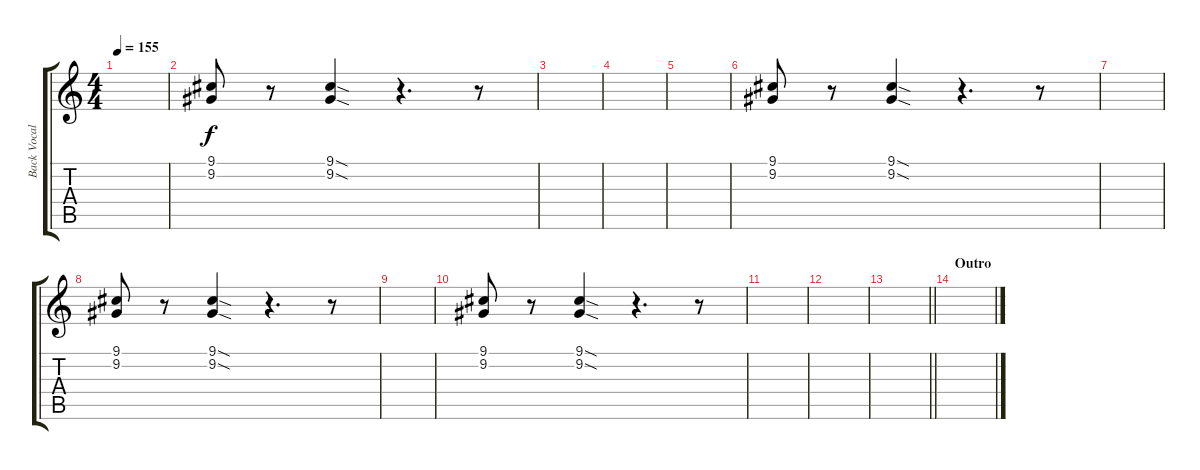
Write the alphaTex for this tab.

\track ("Back Vocals" "Back Vocal") {instrument sopranosax}
\staff {score tabs}
\tuning (E4 B3 G3 D3 A2 E2) {hide}
\ts (4 4)
\tempo 155
\clef g2
\ks c
|
(9.1 9.2).8 r.8 (9.1{sod} 9.2{sod}).4 r.4{d} r.8 |
|
|
|
(9.1 9.2).8 r.8 (9.1{sod} 9.2{sod}).4 r.4{d} r.8 |
|
(9.1 9.2).8 r.8 (9.1{sod} 9.2{sod}).4 r.4{d} r.8 |
|
(9.1 9.2).8 r.8 (9.1{sod} 9.2{sod}).4 r.4{d} r.8 |
|
|
\barLineRight lightlight
|
\section ("" "Outro")
